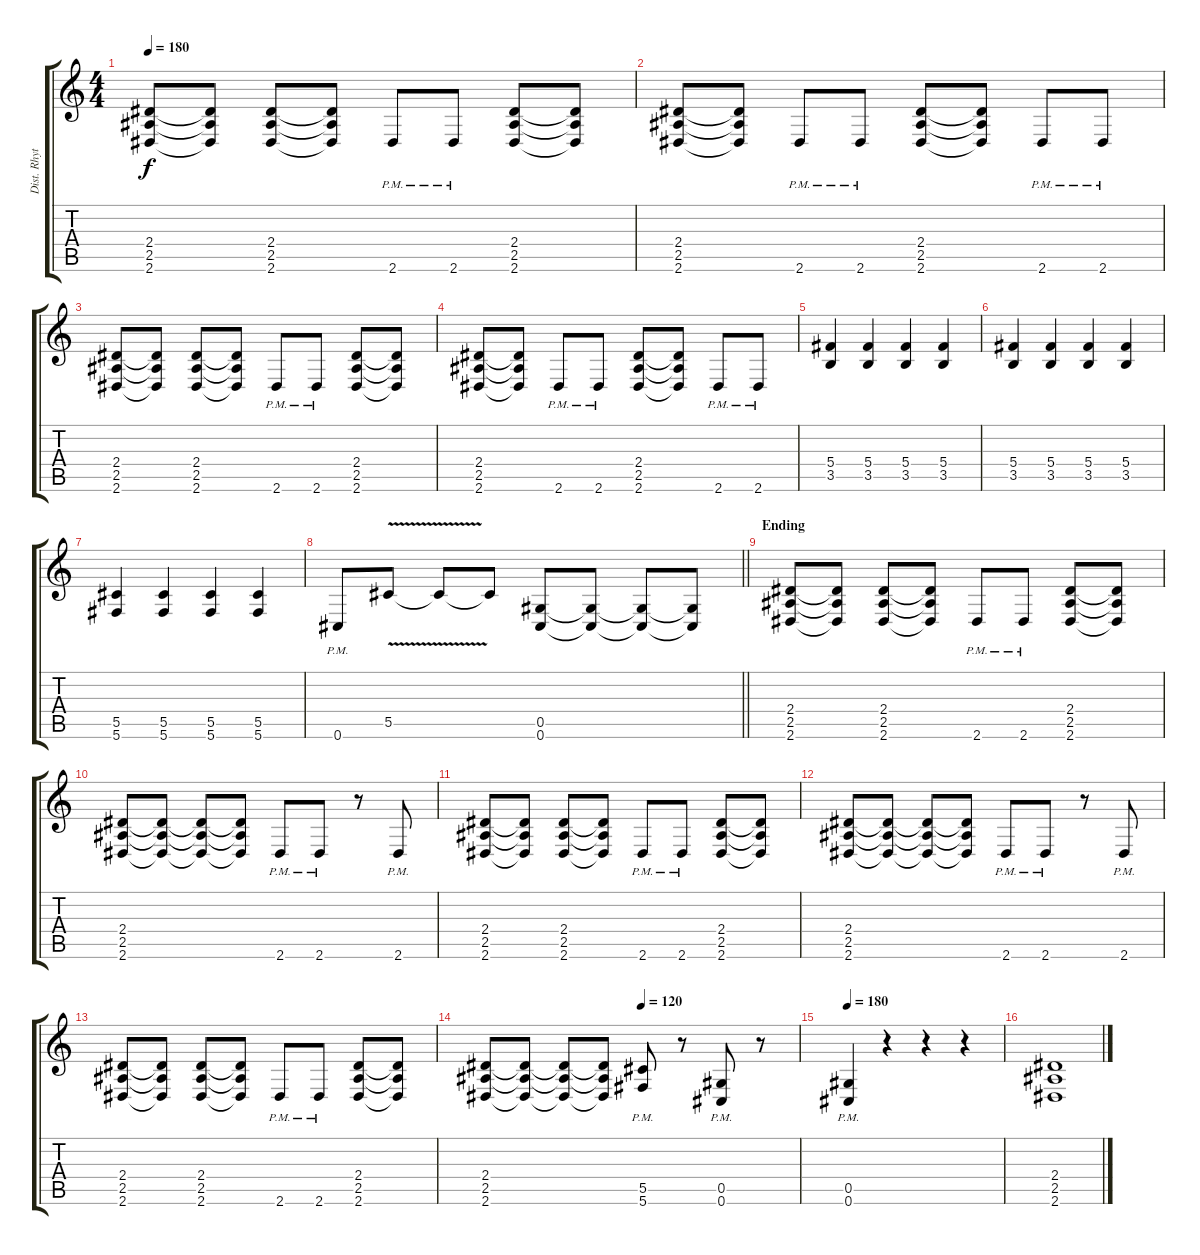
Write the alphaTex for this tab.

\track ("Dist. Rhytm Guitar [L]" "Dist. Rhyt") {instrument distortionguitar}
\staff {score tabs}
\tuning (Eb4 Bb3 Gb3 Db3 Ab2 Db2) {hide}
\ts (4 4)
\tempo 180
\clef g2
\ks c
(2.4 2.5 2.6).8{dy f} (2.4{t} 2.5{t} 2.6{t}).8 (2.4 2.5 2.6).8 (2.4{t} 2.5{t} 2.6{t}).8 2.6{pm}.8 2.6{pm}.8 (2.4 2.5 2.6).8 (2.4{t} 2.5{t} 2.6{t}).8 |
(2.4 2.5 2.6).8 (2.4{t} 2.5{t} 2.6{t}).8 2.6{pm}.8 2.6{pm}.8 (2.4 2.5 2.6).8 (2.4{t} 2.5{t} 2.6{t}).8 2.6{pm}.8 2.6{pm}.8 |
(2.4 2.5 2.6).8 (2.4{t} 2.5{t} 2.6{t}).8 (2.4 2.5 2.6).8 (2.4{t} 2.5{t} 2.6{t}).8 2.6{pm}.8 2.6{pm}.8 (2.4 2.5 2.6).8 (2.4{t} 2.5{t} 2.6{t}).8 |
(2.4 2.5 2.6).8 (2.4{t} 2.5{t} 2.6{t}).8 2.6{pm}.8 2.6{pm}.8 (2.4 2.5 2.6).8 (2.4{t} 2.5{t} 2.6{t}).8 2.6{pm}.8 2.6{pm}.8 |
(5.4 3.5).4 (5.4 3.5).4 (5.4 3.5).4 (5.4 3.5).4 |
(5.4 3.5).4 (5.4 3.5).4 (5.4 3.5).4 (5.4 3.5).4 |
(5.5 5.6).4 (5.5 5.6).4 (5.5 5.6).4 (5.5 5.6).4 |
\barLineRight lightlight
0.6{pm}.8 5.5{v}.8 5.5{t}.8 5.5{t}.8 (0.5 0.6).8 (0.5{t} 0.6{t}).8 (0.5{t} 0.6{t}).8 (0.5{t} 0.6{t}).8 |
\section ("" "Ending")
(2.4 2.5 2.6).8 (2.4{t} 2.5{t} 2.6{t}).8 (2.4 2.5 2.6).8 (2.4{t} 2.5{t} 2.6{t}).8 2.6{pm}.8 2.6{pm}.8 (2.4 2.5 2.6).8 (2.4{t} 2.5{t} 2.6{t}).8 |
(2.4 2.5 2.6).8 (2.4{t} 2.5{t} 2.6{t}).8 (2.4{t} 2.5{t} 2.6{t}).8 (2.4{t} 2.5{t} 2.6{t}).8 2.6{pm}.8 2.6{pm}.8 r.8 2.6{pm}.8 |
(2.4 2.5 2.6).8 (2.4{t} 2.5{t} 2.6{t}).8 (2.4 2.5 2.6).8 (2.4{t} 2.5{t} 2.6{t}).8 2.6{pm}.8 2.6{pm}.8 (2.4 2.5 2.6).8 (2.4{t} 2.5{t} 2.6{t}).8 |
(2.4 2.5 2.6).8 (2.4{t} 2.5{t} 2.6{t}).8 (2.4{t} 2.5{t} 2.6{t}).8 (2.4{t} 2.5{t} 2.6{t}).8 2.6{pm}.8 2.6{pm}.8 r.8 2.6{pm}.8 |
(2.4 2.5 2.6).8 (2.4{t} 2.5{t} 2.6{t}).8 (2.4 2.5 2.6).8 (2.4{t} 2.5{t} 2.6{t}).8 2.6{pm}.8 2.6{pm}.8 (2.4 2.5 2.6).8 (2.4{t} 2.5{t} 2.6{t}).8 |
\tempo (120 0.5)
(2.4 2.5 2.6).8 (2.4{t} 2.5{t} 2.6{t}).8 (2.4{t} 2.5{t} 2.6{t}).8 (2.4{t} 2.5{t} 2.6{t}).8 (5.5{pm} 5.6{pm}).8 r.8 (0.5{pm} 0.6{pm}).8 r.8 |
\tempo 180
(0.5{pm} 0.6{pm}).4 r.4 r.4 r.4 |
(2.4 2.5 2.6).1
